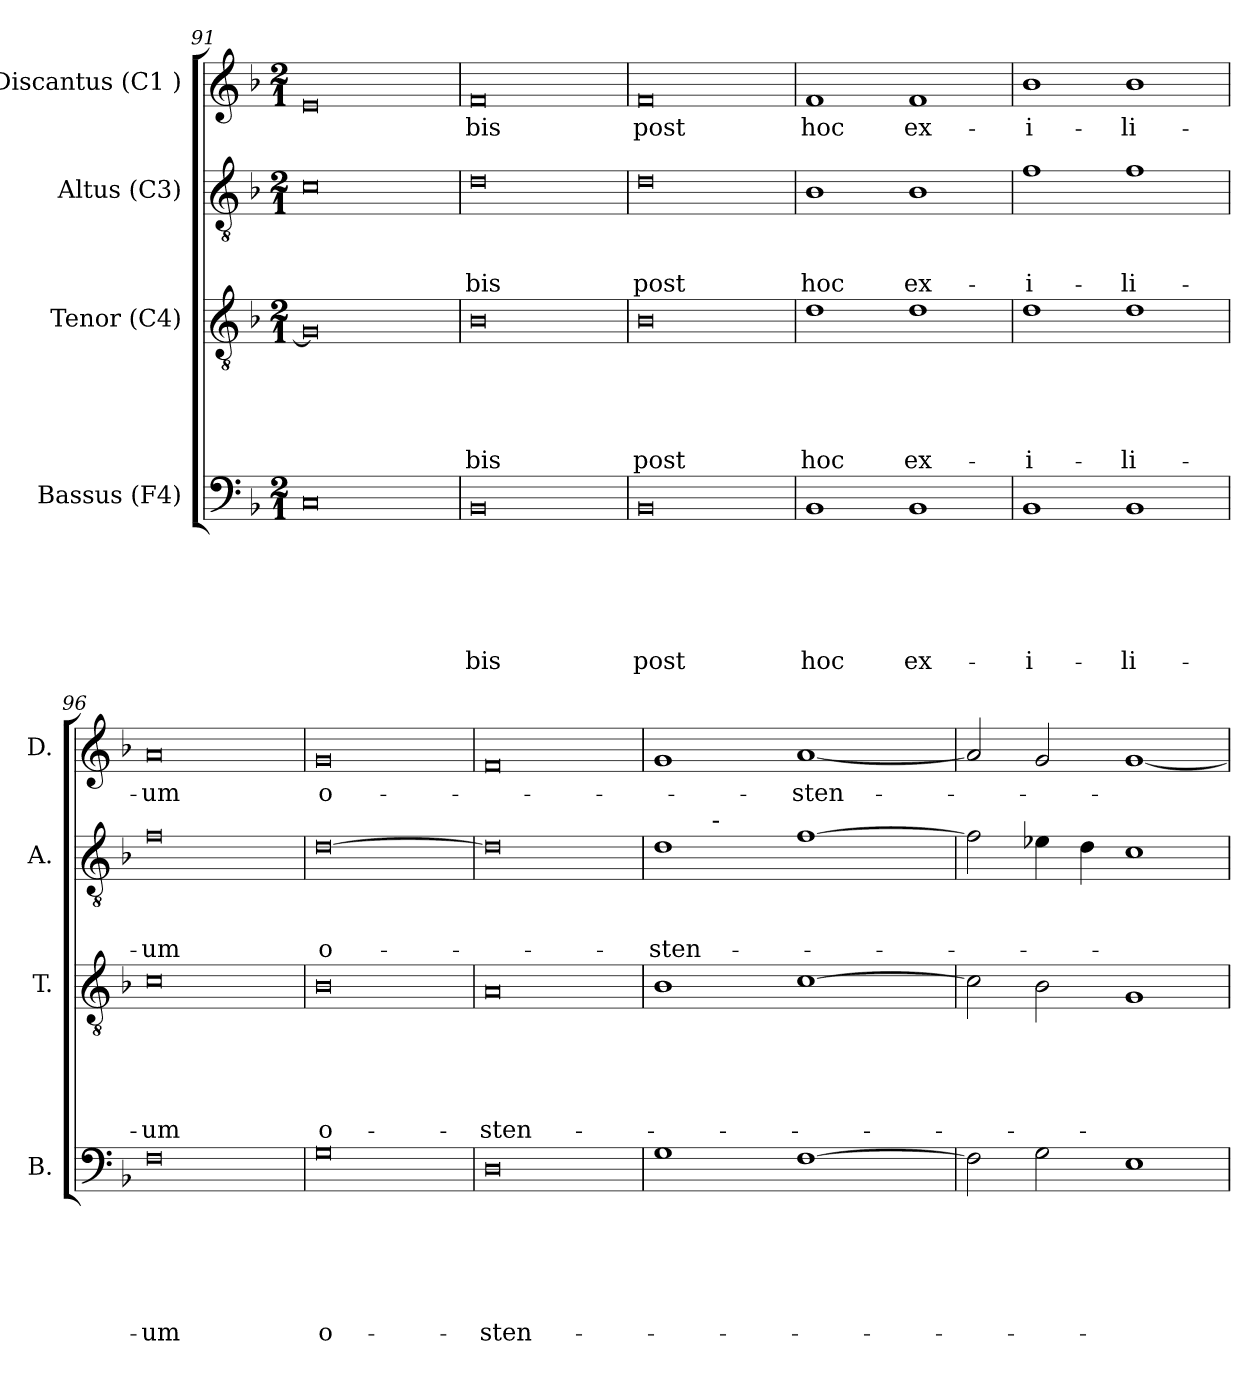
**kern	**text	**text	**text	**text	**text	**text	**kern	**text	**text	**text	**text	**text	**kern	**text	**text	**text	**kern	**text
*part4	*part4	*part4	*part4	*part4	*part4	*part4	*part3	*part3	*part3	*part3	*part3	*part3	*part2	*part2	*part2	*part2	*part1	*part1
*staff4	*staff4	*staff4	*staff4	*staff4	*staff4	*staff4	*staff3	*staff3	*staff3	*staff3	*staff3	*staff3	*staff2	*staff2	*staff2	*staff2	*staff1	*staff1
*I"Bassus (F4)	*	*	*	*	*	*	*I"Tenor (C4)	*	*	*	*	*	*I"Altus (C3)	*	*	*	*I"Discantus (C1 )	*
*I'B.	*	*	*	*	*	*	*I'T.	*	*	*	*	*	*I'A.	*	*	*	*I'D.	*
*clefF4	*	*	*	*	*	*	*clefGv2	*	*	*	*	*	*clefGv2	*	*	*	*clefG2	*
*k[b-]	*	*	*	*	*	*	*k[b-]	*	*	*	*	*	*k[b-]	*	*	*	*k[b-]	*
*F:	*	*	*	*	*	*	*F:	*	*	*	*	*	*F:	*	*	*	*F:	*
*M2/1	*	*	*	*	*	*	*M2/1	*	*	*	*	*	*M2/1	*	*	*	*M2/1	*
=91	=91	=91	=91	=91	=91	=91	=91	=91	=91	=91	=91	=91	=91	=91	=91	=91	=91	=91
0C	.	.	.	.	.	.	0G]	.	.	.	.	.	0c	.	.	.	0e	.
=92	=92	=92	=92	=92	=92	=92	=92	=92	=92	=92	=92	=92	=92	=92	=92	=92	=92	=92
!	!	!	!	!	!	!LO:LY:b:rj	!	!	!	!	!	!LO:LY:b:rj	!	!	!	!LO:LY:b:rj	!	!LO:LY:b:rj
0BB-	.	.	.	.	.	-bis	0B-	.	.	.	.	-bis	0d	.	.	-bis	0f	-bis
=93	=93	=93	=93	=93	=93	=93	=93	=93	=93	=93	=93	=93	=93	=93	=93	=93	=93	=93
!	!	!	!	!	!	!LO:LY:b	!	!	!	!	!	!LO:LY:b	!	!	!	!LO:LY:b	!	!LO:LY:b
0BB-	.	.	.	.	.	post	0B-	.	.	.	.	post	0d	.	.	post	0f	post
=94	=94	=94	=94	=94	=94	=94	=94	=94	=94	=94	=94	=94	=94	=94	=94	=94	=94	=94
!	!	!	!	!	!	!LO:LY:b	!	!	!	!	!	!LO:LY:b	!	!	!	!LO:LY:b	!	!LO:LY:b
1BB-	.	.	.	.	.	hoc	1d	.	.	.	.	hoc	1B-	.	.	hoc	1f	hoc
!	!	!	!	!	!	!LO:LY:b	!	!	!	!	!	!LO:LY:b	!	!	!	!LO:LY:b	!	!LO:LY:b
1BB-	.	.	.	.	.	ex-	1d	.	.	.	.	ex-	1B-	.	.	ex-	1f	ex-
=95	=95	=95	=95	=95	=95	=95	=95	=95	=95	=95	=95	=95	=95	=95	=95	=95	=95	=95
!	!	!	!	!	!	!LO:LY:b:rj	!	!	!	!	!	!LO:LY:b:rj	!	!	!	!LO:LY:b:rj	!	!LO:LY:b:rj
1BB-	.	.	.	.	.	-i-	1d	.	.	.	.	-i-	1f	.	.	-i-	1b-	-i-
!	!	!	!	!	!	!LO:LY:b:rj	!	!	!	!	!	!LO:LY:b:rj	!	!	!	!LO:LY:b:rj	!	!LO:LY:b:rj
1BB-	.	.	.	.	.	-li-	1d	.	.	.	.	-li-	1f	.	.	-li-	1b-	-li-
=96	=96	=96	=96	=96	=96	=96	=96	=96	=96	=96	=96	=96	=96	=96	=96	=96	=96	=96
!	!	!	!	!	!	!LO:LY:b	!	!	!	!	!	!LO:LY:b	!	!	!	!LO:LY:b	!	!LO:LY:b
0F	.	.	.	.	.	-um	0c	.	.	.	.	-um	0f	.	.	-um	0a	-um
=97	=97	=97	=97	=97	=97	=97	=97	=97	=97	=97	=97	=97	=97	=97	=97	=97	=97	=97
!	!	!	!	!	!	!LO:LY:b:rj	!	!	!	!	!	!LO:LY:b:rj	!	!	!	!LO:LY:b:rj	!	!LO:LY:b:rj
0G	.	.	.	.	.	o-	0B-	.	.	.	.	o-	[>0d	.	.	o-	0g	o-
=98	=98	=98	=98	=98	=98	=98	=98	=98	=98	=98	=98	=98	=98	=98	=98	=98	=98	=98
!	!	!	!	!	!	!LO:LY:b	!	!	!	!	!	!LO:LY:b	!	!	!	!	!	!
0D	.	.	.	.	.	-sten-	0A	.	.	.	.	-sten-	0d]	.	.	.	0f	.
!!LO:LB:g=z
=99	=99	=99	=99	=99	=99	=99	=99	=99	=99	=99	=99	=99	=99	=99	=99	=99	=99	=99
!	!	!	!	!	!	!	!	!	!	!	!	!	!	!	!	!LO:LY:b	!	!
*	*	*	*	*	*	*	*	*	*	*	*	*	*^	*	*	*	*	*
1G	.	.	.	.	.	.	1B-	.	.	.	.	.	1d	4ryy	.	.	-sten-	1g	.
.	.	.	.	.	.	.	.	.	.	.	.	.	.	32ryy	.	.	.	.	.
!	!	!	!	!	!	!	!	!	!	!	!	!	!	!LO:TX:a:t=-	!	!	!	!	!
.	.	.	.	.	.	.	.	.	.	.	.	.	.	1ryy	.	.	.	.	.
!	!	!	!	!	!	!	!	!	!	!	!	!	!	!	!	!	!	!	!LO:LY:b
[>1F	.	.	.	.	.	.	[>1c	.	.	.	.	.	[>1f	.	.	.	.	[<1a	-sten-
.	.	.	.	.	.	.	.	.	.	.	.	.	.	2ryy	.	.	.	.	.
.	.	.	.	.	.	.	.	.	.	.	.	.	.	8..ryy	.	.	.	.	.
*	*	*	*	*	*	*	*	*	*	*	*	*	*v	*v	*	*	*	*	*
=100	=100	=100	=100	=100	=100	=100	=100	=100	=100	=100	=100	=100	=100	=100	=100	=100	=100	=100
2F\]	.	.	.	.	.	.	2c\]	.	.	.	.	.	2f\]	.	.	.	2a/]	.
2G\	.	.	.	.	.	.	2B-\	.	.	.	.	.	4e-\	.	.	.	2g/	.
.	.	.	.	.	.	.	.	.	.	.	.	.	4d\	.	.	.	.	.
1E	.	.	.	.	.	.	1G	.	.	.	.	.	1c	.	.	.	[<1g	.
=	=	=	=	=	=	=	=	=	=	=	=	=	=	=	=	=	=	=
*-	*-	*-	*-	*-	*-	*-	*-	*-	*-	*-	*-	*-	*-	*-	*-	*-	*-	*-
